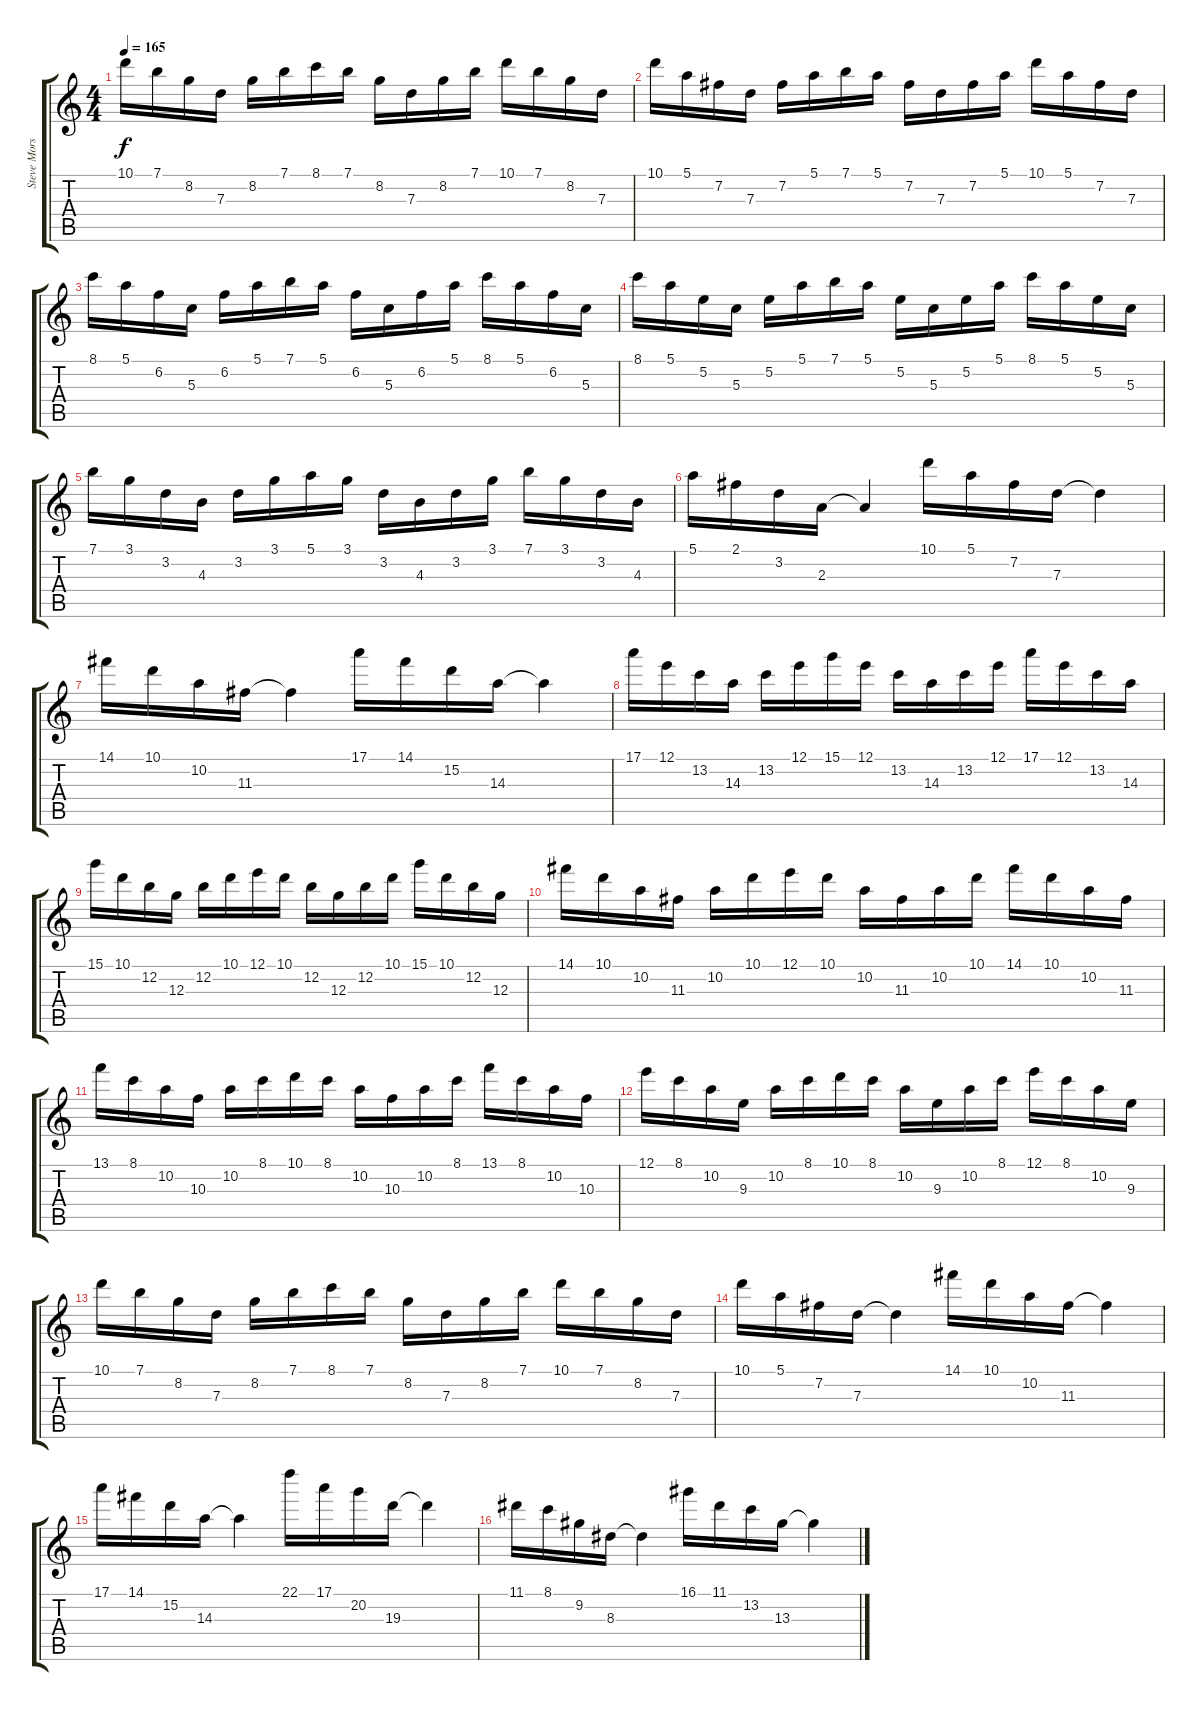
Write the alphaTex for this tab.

\track ("Steve Morse" "Steve Mors") {instrument overdrivenguitar}
\staff {score tabs}
\tuning (E4 B3 G3 D3 A2 E2) {hide}
\ts (4 4)
\tempo 165
\clef g2
\ks c
10.1.16{dy f} 7.1.16 8.2.16 7.3.16 8.2.16 7.1.16 8.1.16 7.1.16 8.2.16 7.3.16 8.2.16 7.1.16 10.1.16 7.1.16 8.2.16 7.3.16 |
10.1.16 5.1.16 7.2.16 7.3.16 7.2.16 5.1.16 7.1.16 5.1.16 7.2.16 7.3.16 7.2.16 5.1.16 10.1.16 5.1.16 7.2.16 7.3.16 |
8.1.16 5.1.16 6.2.16 5.3.16 6.2.16 5.1.16 7.1.16 5.1.16 6.2.16 5.3.16 6.2.16 5.1.16 8.1.16 5.1.16 6.2.16 5.3.16 |
8.1.16 5.1.16 5.2.16 5.3.16 5.2.16 5.1.16 7.1.16 5.1.16 5.2.16 5.3.16 5.2.16 5.1.16 8.1.16 5.1.16 5.2.16 5.3.16 |
7.1.16 3.1.16 3.2.16 4.3.16 3.2.16 3.1.16 5.1.16 3.1.16 3.2.16 4.3.16 3.2.16 3.1.16 7.1.16 3.1.16 3.2.16 4.3.16 |
5.1.16 2.1.16 3.2.16 2.3.16 2.3{t}.4 10.1.16 5.1.16 7.2.16 7.3.16 7.3{t}.4 |
14.1.16 10.1.16 10.2.16 11.3.16 11.3{t}.4 17.1.16 14.1.16 15.2.16 14.3.16 14.3{t}.4 |
17.1.16 12.1.16 13.2.16 14.3.16 13.2.16 12.1.16 15.1.16 12.1.16 13.2.16 14.3.16 13.2.16 12.1.16 17.1.16 12.1.16 13.2.16 14.3.16 |
15.1.16 10.1.16 12.2.16 12.3.16 12.2.16 10.1.16 12.1.16 10.1.16 12.2.16 12.3.16 12.2.16 10.1.16 15.1.16 10.1.16 12.2.16 12.3.16 |
14.1.16 10.1.16 10.2.16 11.3.16 10.2.16 10.1.16 12.1.16 10.1.16 10.2.16 11.3.16 10.2.16 10.1.16 14.1.16 10.1.16 10.2.16 11.3.16 |
13.1.16 8.1.16 10.2.16 10.3.16 10.2.16 8.1.16 10.1.16 8.1.16 10.2.16 10.3.16 10.2.16 8.1.16 13.1.16 8.1.16 10.2.16 10.3.16 |
12.1.16 8.1.16 10.2.16 9.3.16 10.2.16 8.1.16 10.1.16 8.1.16 10.2.16 9.3.16 10.2.16 8.1.16 12.1.16 8.1.16 10.2.16 9.3.16 |
10.1.16 7.1.16 8.2.16 7.3.16 8.2.16 7.1.16 8.1.16 7.1.16 8.2.16 7.3.16 8.2.16 7.1.16 10.1.16 7.1.16 8.2.16 7.3.16 |
10.1.16 5.1.16 7.2.16 7.3.16 7.3{t}.4 14.1.16 10.1.16 10.2.16 11.3.16 11.3{t}.4 |
17.1.16 14.1.16 15.2.16 14.3.16 14.3{t}.4 22.1.16 17.1.16 20.2.16 19.3.16 19.3{t}.4 |
11.1.16 8.1.16 9.2.16 8.3.16 8.3{t}.4 16.1.16 11.1.16 13.2.16 13.3.16 13.3{t}.4
